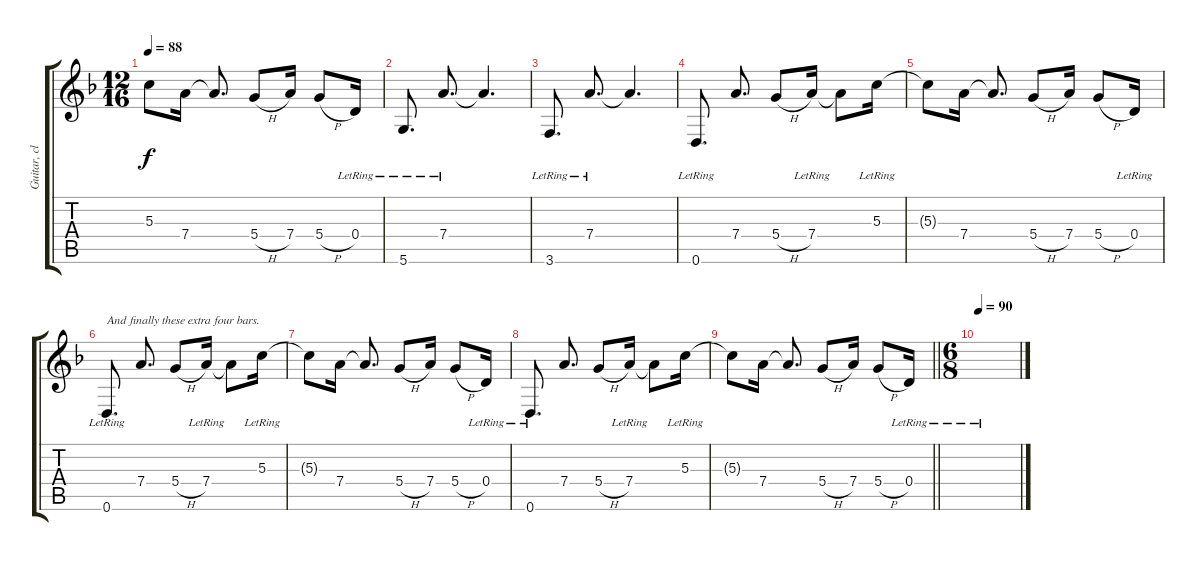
\track ("Guitar, clean w/ delay" "Guitar, cl") {instrument electricguitarclean}
\staff {score tabs}
\tuning (E4 B3 G3 D3 A2 D2) {hide}
\ts (12 16)
\tempo 88
\clef g2
\ks dminor
5.3{t}.8{dy f} 7.4.16 7.4{t}.8{d} 5.4{h}.8 7.4.16 5.4{h}.8 0.4{lr}.16 |
5.6{lr}.8{d} 7.4{lr}.8{d} 7.4{t}.4{d} |
3.6{lr}.8{d} 7.4{lr}.8{d} 7.4{t}.4{d} |
0.6{lr}.8{d} 7.4.8{d} 5.4{h}.8 7.4{lr}.16 7.4{t}.8 5.3{lr}.16 |
5.3{t}.8 7.4.16 7.4{t}.8{d} 5.4{h}.8 7.4.16 5.4{h}.8 0.4{lr}.16 |
0.6{lr}.8{d txt "And finally these extra four bars."} 7.4.8{d} 5.4{h}.8 7.4{lr}.16 7.4{t}.8 5.3{lr}.16 |
5.3{t}.8 7.4.16 7.4{t}.8{d} 5.4{h}.8 7.4.16 5.4{h}.8 0.4{lr}.16 |
0.6{lr}.8{d} 7.4.8{d} 5.4{h}.8 7.4{lr}.16 7.4{t}.8 5.3{lr}.16 |
\barLineRight lightlight
5.3{t}.8 7.4.16 7.4{t}.8{d} 5.4{h}.8 7.4.16 5.4{h}.8 0.4{lr}.16 |
\ts (6 8)
\tempo 90
